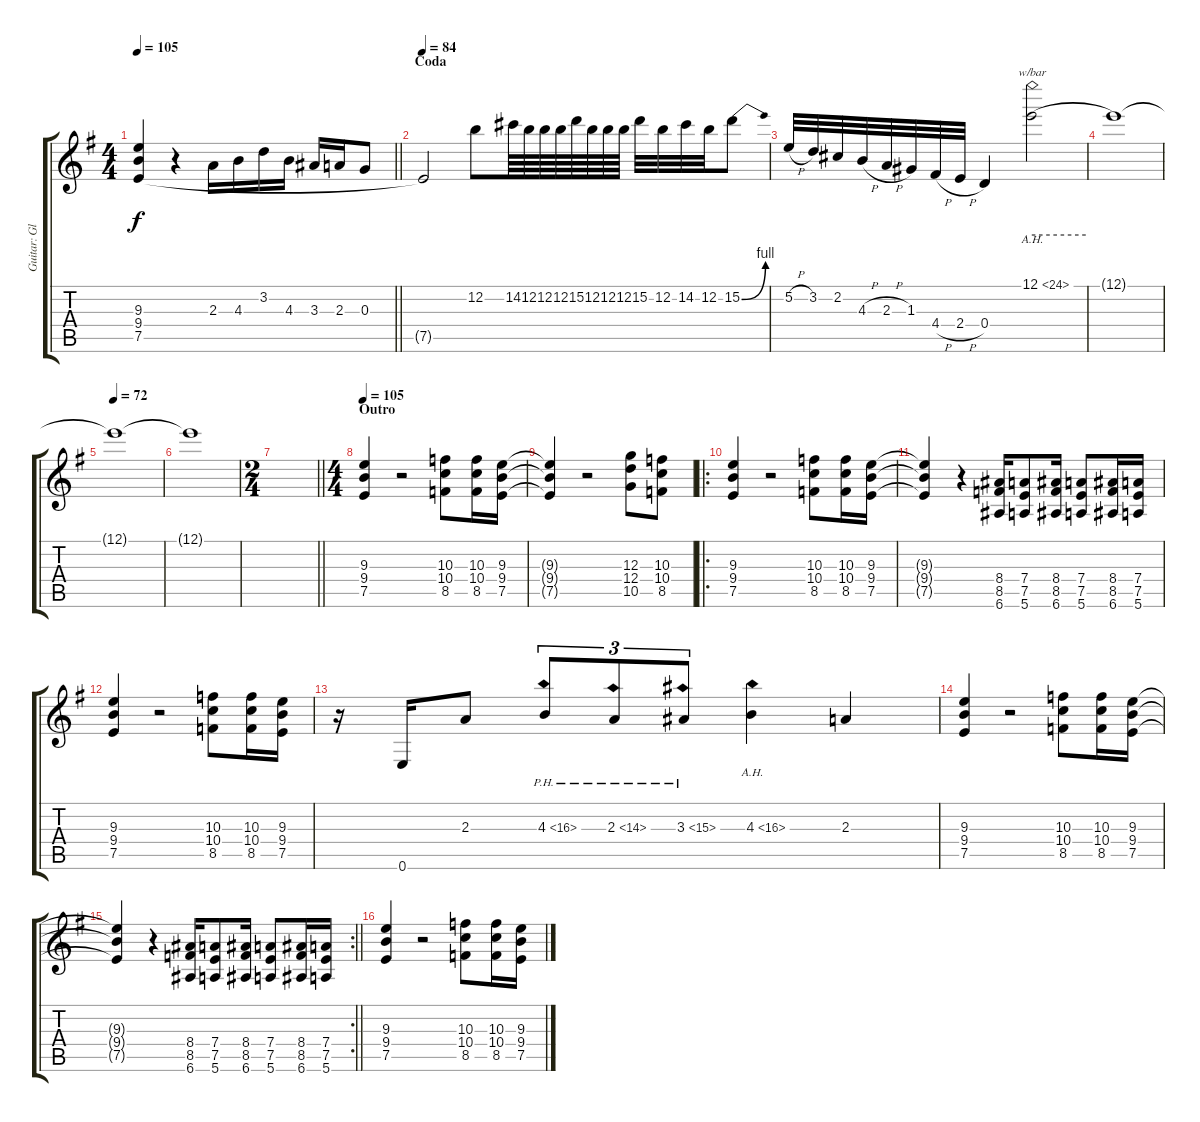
\track ("Guitar: Glenn" "Guitar: Gl") {instrument overdrivenguitar}
\staff {score tabs}
\tuning (E4 B3 G3 D3 A2 E2) {hide}
\ts (4 4)
\tempo 105
\clef g2
\barLineRight lightlight
\ks g
(9.3{t} 9.4{t} 7.5{t}).4{dy f} r.4 2.3.16 4.3.16 3.2.16 4.3.16 3.3.16 2.3.16 0.3.8 |
\section ("" "Coda")
\tempo 84
7.5{t}.2 12.2.8 14.2.64 12.2.64 12.2.64 12.2.64 15.2.64 12.2.64 12.2.64 12.2.64 15.2.32 12.2.32 14.2.32 12.2.32 15.2{be (bend 0 0 60 4)}.8 |
5.2{h}.32 3.2.32 2.2.32 4.3{h}.32 2.3{h}.32 1.3.32 4.4{h}.32 2.4{h}.32 0.4.4 12.1{ah 12}.2{tbe (hold default 0 0 60 0)} |
12.1{t}.1 |
\tempo 72
12.1{t}.1 |
12.1{t}.1 |
\ts (2 4)
\barLineRight lightlight
|
\ts (4 4)
\section ("" "Outro")
\tempo 105
(9.3 9.4 7.5).4 r.2 (10.3 10.4 8.5).8 (10.3 10.4 8.5).16 (9.3 9.4 7.5).16 |
(9.3{t} 9.4{t} 7.5{t}).4 r.2 (12.3 12.4 10.5).8 (10.3 10.4 8.5).8 |
\ro
(9.3 9.4 7.5).4 r.2 (10.3 10.4 8.5).8 (10.3 10.4 8.5).16 (9.3 9.4 7.5).16 |
(9.3{t} 9.4{t} 7.5{t}).4 r.4 (8.4 8.5 6.6).16 (7.4 7.5 5.6).8 (8.4 8.5 6.6).16 (7.4 7.5 5.6).8 (8.4 8.5 6.6).16 (7.4 7.5 5.6).16 |
(9.3 9.4 7.5).4 r.2 (10.3 10.4 8.5).8 (10.3 10.4 8.5).16 (9.3 9.4 7.5).16 |
r.16 0.6.16 2.3.8 4.3{ph 12}.8{tu (3 2)} 2.3{ph 12}.8{tu (3 2)} 3.3{ph 12}.8{tu (3 2)} 4.3{ah 12}.4 2.3.4 |
(9.3 9.4 7.5).4 r.2 (10.3 10.4 8.5).8 (10.3 10.4 8.5).16 (9.3 9.4 7.5).16 |
\rc 2
\barLineRight lightlight
(9.3{t} 9.4{t} 7.5{t}).4 r.4 (8.4 8.5 6.6).16 (7.4 7.5 5.6).8 (8.4 8.5 6.6).16 (7.4 7.5 5.6).8 (8.4 8.5 6.6).16 (7.4 7.5 5.6).16 |
(9.3 9.4 7.5).4 r.2 (10.3 10.4 8.5).8 (10.3 10.4 8.5).16 (9.3 9.4 7.5).16
